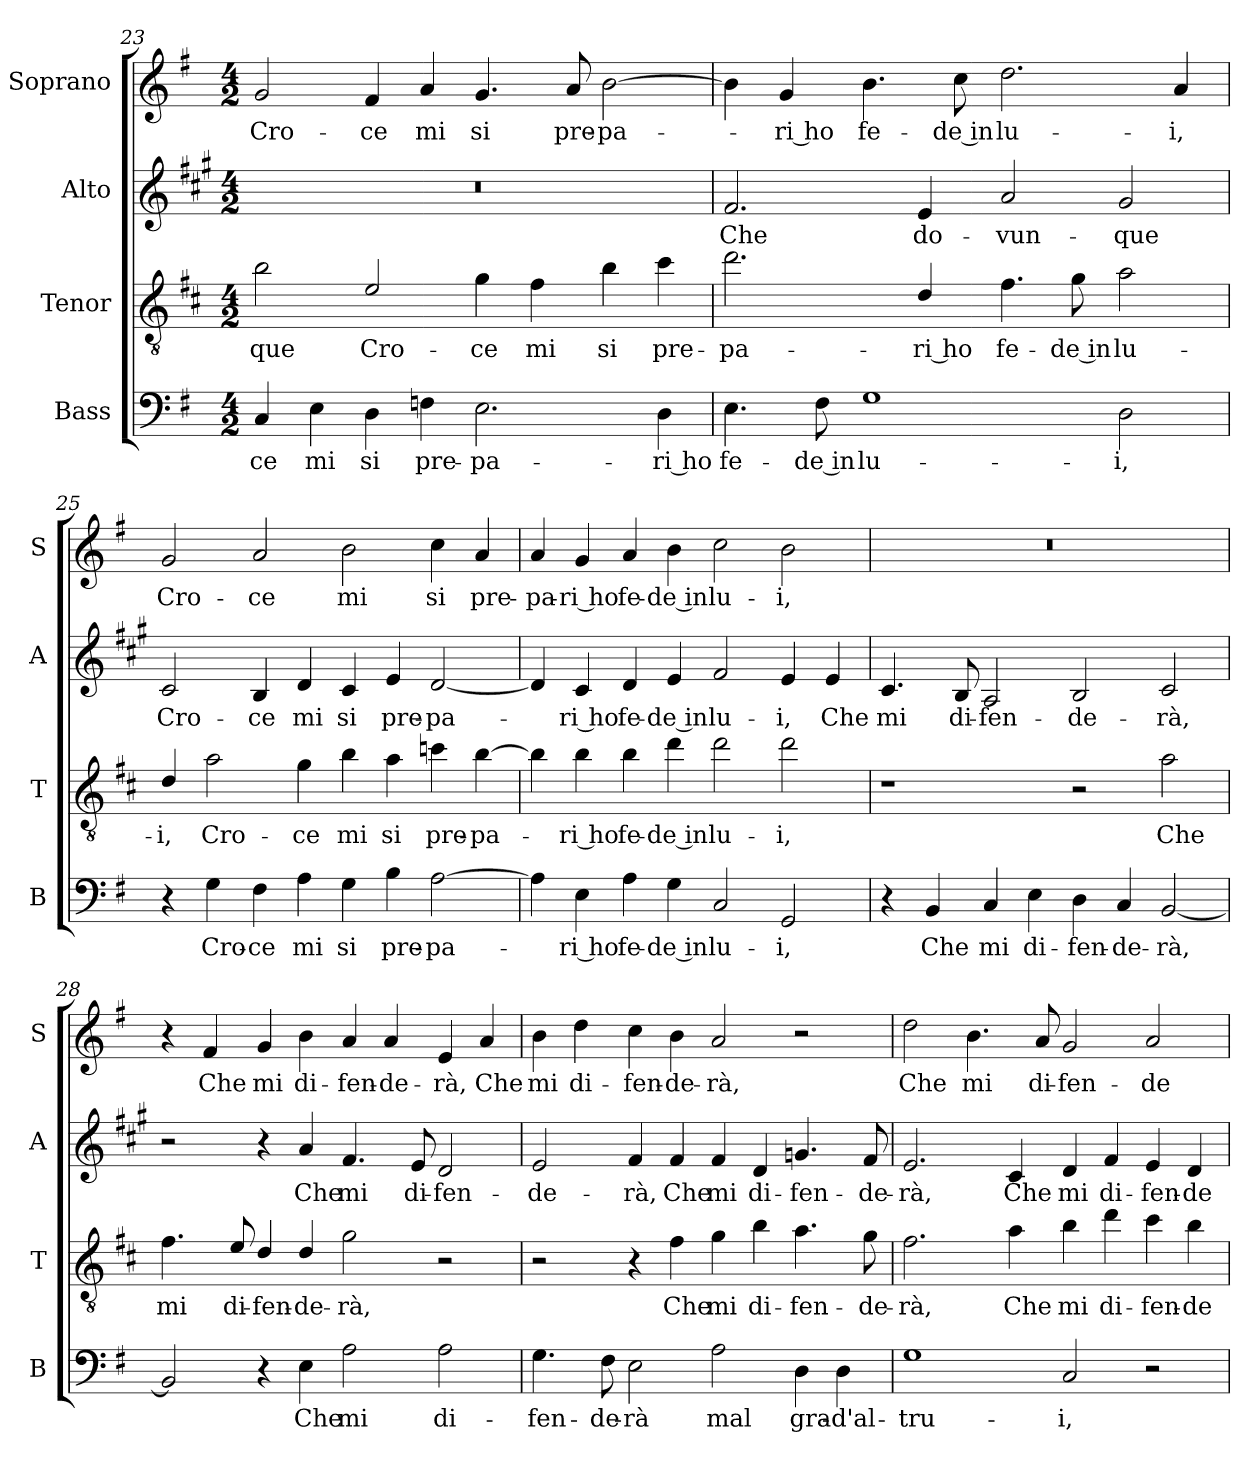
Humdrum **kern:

**kern	**text	**kern	**text	**kern	**text	**kern	**text
*part4	*part4	*part3	*part3	*part2	*part2	*part1	*part1
*staff4	*staff4	*staff3	*staff3	*staff2	*staff2	*staff1	*staff1
*I"Bass	*	*I"Tenor	*	*I"Alto	*	*I"Soprano	*
*I'B	*	*I'T	*	*I'A	*	*I'S	*
*clefF4	*	*clefGv2	*	*clefG2	*	*clefG2	*
*	*	*ITrd4c7	*	*ITrd1c2	*	*	*
*k[f#]	*	*k[f#]	*	*k[f#]	*	*k[f#]	*
*G:	*	*G:	*	*G:	*	*G:	*
*M4/2	*	*M4/2	*	*M4/2	*	*M4/2	*
=23	=23	=23	=23	=23	=23	=23	=23
!	!LO:LY:b	!	!LO:LY:b	!	!	!	!LO:LY:b
4C/	-ce	2e\	-que	0r	.	2g/	Cro-
!	!LO:LY:b	!	!	!	!	!	!
4E\	mi	.	.	.	.	.	.
!	!LO:LY:b	!	!LO:LY:b	!	!	!	!LO:LY:b
4D\	si	2A/	Cro-	.	.	4f#/	-ce
!	!LO:LY:b	!	!	!	!	!	!LO:LY:b
4Fn\	pre-	.	.	.	.	4a/	mi
!	!LO:LY:b	!	!LO:LY:b	!	!	!	!LO:LY:b
2.E\	-pa-	4c\	-ce	.	.	4.g/	si
!	!	!	!LO:LY:b	!	!	!	!
.	.	4B\	mi	.	.	.	.
!	!	!	!	!	!	!	!LO:LY:b
.	.	.	.	.	.	8a/	pre-
!	!	!	!LO:LY:b	!	!	!	!LO:LY:b
.	.	4e\	si	.	.	[2b\	-pa-
!	!LO:LY:b	!	!LO:LY:b	!	!	!	!
4D\	-ri ho	4f#\	pre-	.	.	.	.
=24	=24	=24	=24	=24	=24	=24	=24
!	!LO:LY:b	!	!LO:LY:b	!	!LO:LY:b	!	!
4.E\	fe-	2.g\	-pa-	2.e/	Che	4b\]	.
!	!	!	!	!	!	!	!LO:LY:b
.	.	.	.	.	.	4g/	-ri ho
!	!LO:LY:b	!	!	!	!	!	!
8F#\	-de in	.	.	.	.	.	.
!	!LO:LY:b	!	!	!	!	!	!LO:LY:b
1G	lu-	.	.	.	.	4.b\	fe-
!	!	!	!LO:LY:b	!	!LO:LY:b	!	!
.	.	4G/	-ri ho	4d/	do-	.	.
!	!	!	!	!	!	!	!LO:LY:b
.	.	.	.	.	.	8cc\	-de in
!	!	!	!LO:LY:b	!	!LO:LY:b	!	!LO:LY:b
.	.	4.B\	fe-	2g/	-vun-	2.dd\	lu-
!	!	!	!LO:LY:b	!	!	!	!
.	.	8c\	-de in	.	.	.	.
!	!LO:LY:b	!	!LO:LY:b	!	!LO:LY:b	!	!
2D\	-i,	2d\	lu-	2f#/	-que	.	.
!	!	!	!	!	!	!	!LO:LY:b
.	.	.	.	.	.	4a/	-i,
!!LO:LB:g=z
=25	=25	=25	=25	=25	=25	=25	=25
!	!	!	!LO:LY:b	!	!LO:LY:b	!	!LO:LY:b
4r	.	4G/	-i,	2B/	Cro-	2g/	Cro-
!	!LO:LY:b	!	!LO:LY:b	!	!	!	!
4G\	Cro-	2d\	Cro-	.	.	.	.
!	!LO:LY:b	!	!	!	!LO:LY:b	!	!LO:LY:b
4F#\	-ce	.	.	4A/	-ce	2a/	-ce
!	!LO:LY:b	!	!LO:LY:b	!	!LO:LY:b	!	!
4A\	mi	4c\	-ce	4c/	mi	.	.
!	!LO:LY:b	!	!LO:LY:b	!	!LO:LY:b	!	!LO:LY:b
4G\	si	4e\	mi	4B/	si	2b\	mi
!	!LO:LY:b	!	!LO:LY:b	!	!LO:LY:b	!	!
4B\	pre-	4d\	si	4d/	pre-	.	.
!	!LO:LY:b	!	!LO:LY:b	!	!LO:LY:b	!	!LO:LY:b
[2A\	-pa-	4fn\	pre-	[2c/	-pa-	4cc\	si
!	!	!	!LO:LY:b	!	!	!	!LO:LY:b
.	.	[4e\	-pa-	.	.	4a/	pre-
=26	=26	=26	=26	=26	=26	=26	=26
!	!	!	!	!	!	!	!LO:LY:b
4A\]	.	4e\]	.	4c/]	.	4a/	-pa-
!	!LO:LY:b	!	!LO:LY:b	!	!LO:LY:b	!	!LO:LY:b
4E\	-ri ho	4e\	-ri ho	4B/	-ri ho	4g/	-ri ho
!	!LO:LY:b	!	!LO:LY:b	!	!LO:LY:b	!	!LO:LY:b
4A\	fe-	4e\	fe-	4c/	fe-	4a/	fe-
!	!LO:LY:b	!	!LO:LY:b	!	!LO:LY:b	!	!LO:LY:b
4G\	-de in	4g\	-de in	4d/	-de in	4b\	-de in
!	!LO:LY:b	!	!LO:LY:b	!	!LO:LY:b	!	!LO:LY:b
2C/	lu-	2g\	lu-	2e/	lu-	2cc\	lu-
!	!LO:LY:b	!	!LO:LY:b	!	!LO:LY:b	!	!LO:LY:b
2GG/	-i,	2g\	-i,	4d/	-i,	2b\	-i,
!	!	!	!	!	!LO:LY:b	!	!
.	.	.	.	4d/	Che	.	.
=27	=27	=27	=27	=27	=27	=27	=27
!	!	!	!	!	!LO:LY:b	!	!
4r	.	1r	.	4.B/	mi	0r	.
!	!LO:LY:b	!	!	!	!	!	!
4BB/	Che	.	.	.	.	.	.
!	!	!	!	!	!LO:LY:b	!	!
.	.	.	.	8A/	di-	.	.
!	!LO:LY:b	!	!	!	!LO:LY:b	!	!
4C/	mi	.	.	2G/	-fen-	.	.
!	!LO:LY:b	!	!	!	!	!	!
4E\	di-	.	.	.	.	.	.
!	!LO:LY:b	!	!	!	!LO:LY:b	!	!
4D\	-fen-	2r	.	2A/	-de-	.	.
!	!LO:LY:b	!	!	!	!	!	!
4C/	-de-	.	.	.	.	.	.
!	!LO:LY:b	!	!LO:LY:b	!	!LO:LY:b	!	!
[2BB/	-rà,	2d\	Che	2B/	-rà,	.	.
!!LO:PB:g=z
=28	=28	=28	=28	=28	=28	=28	=28
!	!	!	!LO:LY:b	!	!	!	!
2BB/]	.	4.B\	mi	2r	.	4r	.
!	!	!	!	!	!	!	!LO:LY:b
.	.	.	.	.	.	4f#/	Che
!	!	!	!LO:LY:b	!	!	!	!
.	.	8A/	di-	.	.	.	.
!	!	!	!LO:LY:b	!	!	!	!LO:LY:b
4r	.	4G/	-fen-	4r	.	4g/	mi
!	!LO:LY:b	!	!LO:LY:b	!	!LO:LY:b	!	!LO:LY:b
4E\	Che	4G/	-de-	4g/	Che	4b\	di-
!	!LO:LY:b	!	!LO:LY:b	!	!LO:LY:b	!	!LO:LY:b
2A\	mi	2c\	-rà,	4.e/	mi	4a/	-fen-
!	!	!	!	!	!	!	!LO:LY:b
.	.	.	.	.	.	4a/	-de-
!	!	!	!	!	!LO:LY:b	!	!
.	.	.	.	8d/	di-	.	.
!	!LO:LY:b	!	!	!	!LO:LY:b	!	!LO:LY:b
2A\	di-	2r	.	2c/	-fen-	4e/	-rà,
!	!	!	!	!	!	!	!LO:LY:b
.	.	.	.	.	.	4a/	Che
=29	=29	=29	=29	=29	=29	=29	=29
!	!LO:LY:b	!	!	!	!LO:LY:b	!	!LO:LY:b
4.G\	-fen-	2r	.	2d/	-de-	4b\	mi
!	!	!	!	!	!	!	!LO:LY:b
.	.	.	.	.	.	4dd\	di-
!	!LO:LY:b	!	!	!	!	!	!
8F#\	-de-	.	.	.	.	.	.
!	!LO:LY:b	!	!	!	!LO:LY:b	!	!LO:LY:b
2E\	-rà	4r	.	4e/	-rà,	4cc\	-fen-
!	!	!	!LO:LY:b	!	!LO:LY:b	!	!LO:LY:b
.	.	4B\	Che	4e/	Che	4b\	-de-
!	!LO:LY:b	!	!LO:LY:b	!	!LO:LY:b	!	!LO:LY:b
2A\	mal	4c\	mi	4e/	mi	2a/	-rà,
!	!	!	!LO:LY:b	!	!LO:LY:b	!	!
.	.	4e\	di-	4c/	di-	.	.
!	!LO:LY:b	!	!LO:LY:b	!	!LO:LY:b	!	!
4D\	gra-	4.d\	-fen-	4.fn/	-fen-	2r	.
!	!LO:LY:b	!	!	!	!	!	!
4D\	-d'al-	.	.	.	.	.	.
!	!	!	!LO:LY:b	!	!LO:LY:b	!	!
.	.	8c\	-de-	8e/	-de-	.	.
=30	=30	=30	=30	=30	=30	=30	=30
!	!LO:LY:b	!	!LO:LY:b	!	!LO:LY:b	!	!LO:LY:b
1G	-tru-	2.B\	-rà,	2.d/	-rà,	2dd\	Che
!	!	!	!	!	!	!	!LO:LY:b
.	.	.	.	.	.	4.b\	mi
!	!	!	!LO:LY:b	!	!LO:LY:b	!	!
.	.	4d\	Che	4B/	Che	.	.
!	!	!	!	!	!	!	!LO:LY:b
.	.	.	.	.	.	8a/	di-
!	!LO:LY:b	!	!LO:LY:b	!	!LO:LY:b	!	!LO:LY:b
2C/	-i,	4e\	mi	4c/	mi	2g/	-fen-
!	!	!	!LO:LY:b	!	!LO:LY:b	!	!
.	.	4g\	di-	4e/	di-	.	.
!	!	!	!LO:LY:b	!	!LO:LY:b	!	!LO:LY:b
2r	.	4f#\	-fen-	4d/	-fen-	2a/	-de-
!	!	!	!LO:LY:b	!	!LO:LY:b	!	!
.	.	4e\	-de-	4c/	-de-	.	.
=	=	=	=	=	=	=	=
*-	*-	*-	*-	*-	*-	*-	*-
